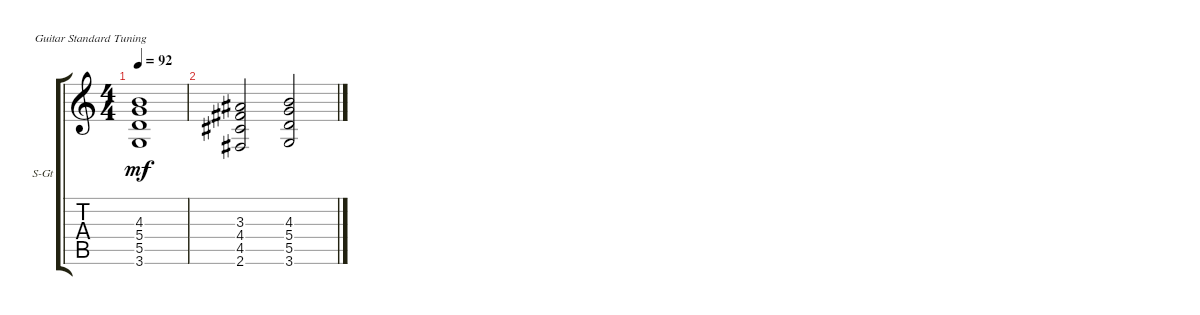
\defaultSystemsLayout 4
\bracketExtendMode groupsimilarinstruments
\firstSystemTrackNameOrientation horizontal
\otherSystemsTrackNameOrientation horizontal
\track ("А. Андреев (клавиши)" "S-Gt") {instrument acousticguitarsteel}
\staff {score tabs}
\tuning (E4 B3 G3 D3 A2 E2)
\ts (4 4)
\tempo 92
\clef g2
\ks c
(3.6 5.5 5.4 4.3).1{dy mf} |
(2.6 4.5 4.4 3.3).2 (3.6 5.5 5.4 4.3).2
